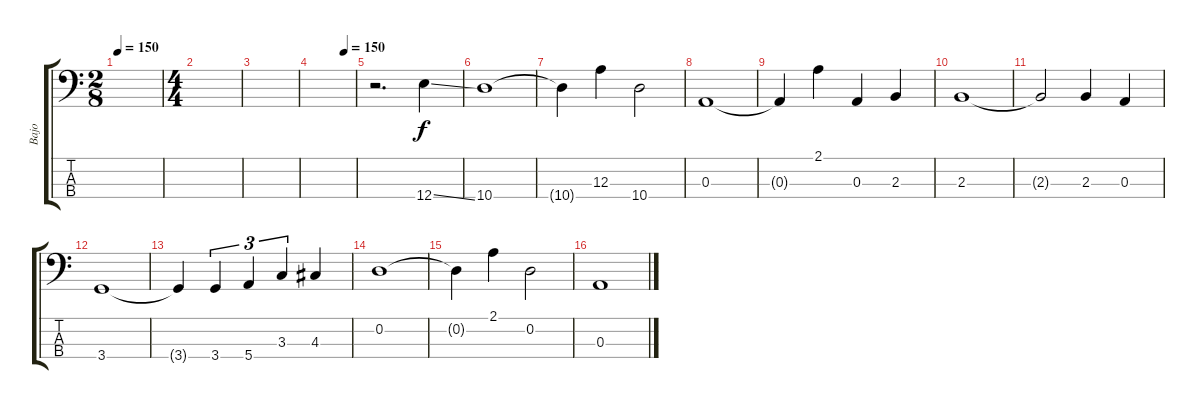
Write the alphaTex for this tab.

\track ("Bajo" "Bajo") {instrument electricbassfinger}
\staff {score tabs}
\tuning (G2 D2 A1 E1) {hide}
\ts (2 8)
\tempo 150
\tempo 100
\tempo 150
\clef f4
\ks c
|
\ts (4 4)
|
|
\tempo (150 0.75)
|
r.2{d} 12.4{ss}.4 |
10.4.1 |
10.4{t}.4 12.3.4 10.4.2 |
0.3.1 |
0.3{t}.4 2.1.4 0.3.4 2.3.4 |
2.3.1 |
2.3{t}.2 2.3.4 0.3.4 |
3.4.1 |
3.4{t}.4 3.4.4{tu (3 2)} 5.4.4{tu (3 2)} 3.3.4{tu (3 2)} 4.3.4 |
0.2.1 |
0.2{t}.4 2.1.4 0.2.2 |
0.3.1
